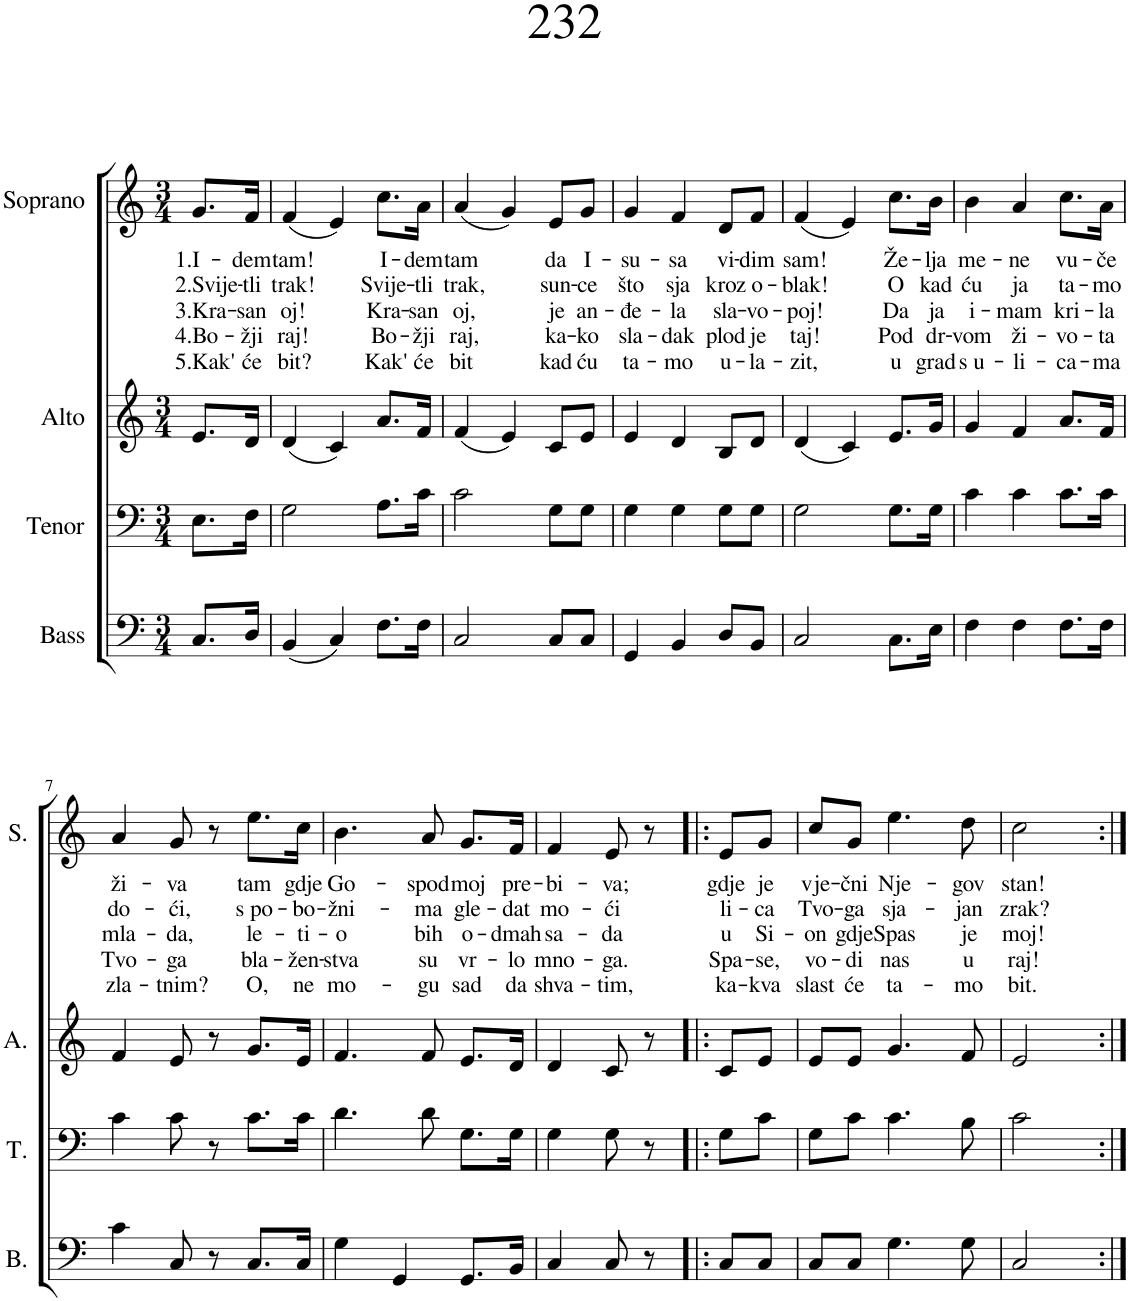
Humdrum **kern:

**kern	**kern	**kern	**kern	**text	**text	**text	**text	**text
*part4	*part3	*part2	*part1	*part1	*part1	*part1	*part1	*part1
*staff4	*staff3	*staff2	*staff1	*staff1	*staff1	*staff1	*staff1	*staff1
*I"Bass	*I"Tenor	*I"Alto	*I"Soprano	*	*	*	*	*
*I'B.	*I'T.	*I'A.	*I'S.	*	*	*	*	*
*clefF4	*clefF4	*clefG2	*clefG2	*	*	*	*	*
*k[]	*k[]	*k[]	*k[]	*	*	*	*	*
*M3/4	*M3/4	*M3/4	*M3/4	*	*	*	*	*
=1	=1	=1	=1	=1	=1	=1	=1	=1
!	!	!	!	!LO:LY:b	!LO:LY:b	!LO:LY:b	!LO:LY:b	!LO:LY:b
8.C/L	8.E\L	8.e/L	8.g/L	1.I-	2.Svije-	3.Kra-	4.Bo-	5.Kak'
!	!	!	!	!LO:LY:b	!LO:LY:b	!LO:LY:b	!LO:LY:b	!LO:LY:b
16D/Jk	16F\Jk	16d/Jk	16f/Jk	-dem	-tli	-san	-žji	će
=2	=2	=2	=2	=2	=2	=2	=2	=2
!	!	!	!	!LO:LY:b	!LO:LY:b	!LO:LY:b	!LO:LY:b	!LO:LY:b
(4BB/	2G\	(4d/	(4f/	tam!	trak!	oj!	raj!	bit?
4C/)	.	4c/)	4e/)	.	.	.	.	.
!	!	!	!	!LO:LY:b	!LO:LY:b	!LO:LY:b	!LO:LY:b	!LO:LY:b
8.F\L	8.A\L	8.a/L	8.cc\L	I-	Svije-	Kra-	Bo-	Kak'
!	!	!	!	!LO:LY:b	!LO:LY:b	!LO:LY:b	!LO:LY:b	!LO:LY:b
16F\Jk	16c\Jk	16f/Jk	16a\Jk	-dem	-tli	-san	-žji	će
=3	=3	=3	=3	=3	=3	=3	=3	=3
!	!	!	!	!LO:LY:b	!LO:LY:b	!LO:LY:b	!LO:LY:b	!LO:LY:b
2C/	2c\	(4f/	(4a/	tam	trak,	oj,	raj,	bit
.	.	4e/)	4g/)	.	.	.	.	.
!	!	!	!	!LO:LY:b	!LO:LY:b	!LO:LY:b	!LO:LY:b	!LO:LY:b
8C/L	8G\L	8c/L	8e/L	da	sun-	je	ka-	kad
!	!	!	!	!LO:LY:b	!LO:LY:b	!LO:LY:b	!LO:LY:b	!LO:LY:b
8C/J	8G\J	8e/J	8g/J	I-	-ce	an-	-ko	ću
=4	=4	=4	=4	=4	=4	=4	=4	=4
!	!	!	!	!LO:LY:b	!LO:LY:b	!LO:LY:b	!LO:LY:b	!LO:LY:b
4GG/	4G\	4e/	4g/	-su-	što	-đe-	sla-	ta-
!	!	!	!	!LO:LY:b	!LO:LY:b	!LO:LY:b	!LO:LY:b	!LO:LY:b
4BB/	4G\	4d/	4f/	-sa	sja	-la	-dak	-mo
!	!	!	!	!LO:LY:b	!LO:LY:b	!LO:LY:b	!LO:LY:b	!LO:LY:b
8D/L	8G\L	8B/L	8d/L	vi-	kroz	sla-	plod	u-
!	!	!	!	!LO:LY:b	!LO:LY:b	!LO:LY:b	!LO:LY:b	!LO:LY:b
8BB/J	8G\J	8d/J	8f/J	-dim	o-	-vo-	je	-la-
=5	=5	=5	=5	=5	=5	=5	=5	=5
!	!	!	!	!LO:LY:b	!LO:LY:b	!LO:LY:b	!LO:LY:b	!LO:LY:b
2C/	2G\	(4d/	(4f/	sam!	-blak!	-poj!	taj!	-zit,
.	.	4c/)	4e/)	.	.	.	.	.
!	!	!	!	!LO:LY:b	!LO:LY:b	!LO:LY:b	!LO:LY:b	!LO:LY:b
8.C\L	8.G\L	8.e/L	8.cc\L	Že-	O	Da	Pod	u
!	!	!	!	!LO:LY:b	!LO:LY:b	!LO:LY:b	!LO:LY:b	!LO:LY:b
16E\Jk	16G\Jk	16g/Jk	16b\Jk	-lja	kad	ja	dr-	grad
=6	=6	=6	=6	=6	=6	=6	=6	=6
!	!	!	!	!LO:LY:b	!LO:LY:b	!LO:LY:b	!LO:LY:b	!LO:LY:b
4F\	4c\	4g/	4b\	me-	ću	i-	-vom	s u-
!	!	!	!	!LO:LY:b	!LO:LY:b	!LO:LY:b	!LO:LY:b	!LO:LY:b
4F\	4c\	4f/	4a/	-ne	ja	-mam	ži-	-li-
!	!	!	!	!LO:LY:b	!LO:LY:b	!LO:LY:b	!LO:LY:b	!LO:LY:b
8.F\L	8.c\L	8.a/L	8.cc\L	vu-	ta-	kri-	-vo-	-ca-
!	!	!	!	!LO:LY:b	!LO:LY:b	!LO:LY:b	!LO:LY:b	!LO:LY:b
16F\Jk	16c\Jk	16f/Jk	16a\Jk	-če	-mo	-la	-ta	-ma
!!LO:LB:g=z
=7	=7	=7	=7	=7	=7	=7	=7	=7
!	!	!	!	!LO:LY:b	!LO:LY:b	!LO:LY:b	!LO:LY:b	!LO:LY:b
4c\	4c\	4f/	4a/	ži-	do-	mla-	Tvo-	zla-
!	!	!	!	!LO:LY:b	!LO:LY:b	!LO:LY:b	!LO:LY:b	!LO:LY:b
8C/	8c\	8e/	8g/	-va	-ći,	-da,	-ga	-tnim?
8r	8r	8r	8r	.	.	.	.	.
!	!	!	!	!LO:LY:b	!LO:LY:b	!LO:LY:b	!LO:LY:b	!LO:LY:b
8.C/L	8.c\L	8.g/L	8.ee\L	tam	s po-	le-	bla-	O,
!	!	!	!	!LO:LY:b	!LO:LY:b	!LO:LY:b	!LO:LY:b	!LO:LY:b
16C/Jk	16c\Jk	16e/Jk	16cc\Jk	gdje	-bo-	-ti-	-žen-	ne
=8	=8	=8	=8	=8	=8	=8	=8	=8
!	!	!	!	!LO:LY:b	!LO:LY:b	!LO:LY:b	!LO:LY:b	!LO:LY:b
4G\	4.d\	4.f/	4.b\	Go-	-žni-	-o	-stva	mo-
4GG/	.	.	.	.	.	.	.	.
!	!	!	!	!LO:LY:b	!LO:LY:b	!LO:LY:b	!LO:LY:b	!LO:LY:b
.	8d\	8f/	8a/	-spod	-ma	bih	su	-gu
!	!	!	!	!LO:LY:b	!LO:LY:b	!LO:LY:b	!LO:LY:b	!LO:LY:b
8.GG/L	8.G\L	8.e/L	8.g/L	moj	gle-	o-	vr-	sad
!	!	!	!	!LO:LY:b	!LO:LY:b	!LO:LY:b	!LO:LY:b	!LO:LY:b
16BB/Jk	16G\Jk	16d/Jk	16f/Jk	pre-	-dat	-dmah	-lo	da
=9	=9	=9	=9	=9	=9	=9	=9	=9
!	!	!	!	!LO:LY:b	!LO:LY:b	!LO:LY:b	!LO:LY:b	!LO:LY:b
4C/	4G\	4d/	4f/	-bi-	mo-	sa-	mno-	shva-
!	!	!	!	!LO:LY:b	!LO:LY:b	!LO:LY:b	!LO:LY:b	!LO:LY:b
8C/	8G\	8c/	8e/	-va;	-ći	-da	-ga.	-tim,
8r	8r	8r	8r	.	.	.	.	.
=10!|:	=10!|:	=10!|:	=10!|:	=10!|:	=10!|:	=10!|:	=10!|:	=10!|:
!	!	!	!	!LO:LY:b	!LO:LY:b	!LO:LY:b	!LO:LY:b	!LO:LY:b
8C/L	8G\L	8c/L	8e/L	gdje	li-	u	Spa-	ka-
!	!	!	!	!LO:LY:b	!LO:LY:b	!LO:LY:b	!LO:LY:b	!LO:LY:b
8C/J	8c\J	8e/J	8g/J	je	-ca	Si-	-se,	-kva
=11	=11	=11	=11	=11	=11	=11	=11	=11
!	!	!	!	!LO:LY:b	!LO:LY:b	!LO:LY:b	!LO:LY:b	!LO:LY:b
8C/L	8G\L	8e/L	8cc/L	vje-	Tvo-	-on	vo-	slast
!	!	!	!	!LO:LY:b	!LO:LY:b	!LO:LY:b	!LO:LY:b	!LO:LY:b
8C/J	8c\J	8e/J	8g/J	-čni	-ga	gdje	-di	će
!	!	!	!	!LO:LY:b	!LO:LY:b	!LO:LY:b	!LO:LY:b	!LO:LY:b
4.G\	4.c\	4.g/	4.ee\	Nje-	sja-	Spas	nas	ta-
!	!	!	!	!LO:LY:b	!LO:LY:b	!LO:LY:b	!LO:LY:b	!LO:LY:b
8G\	8B\	8f/	8dd\	-gov	-jan	je	u	-mo
=12	=12	=12	=12	=12	=12	=12	=12	=12
!	!	!	!	!LO:LY:b	!LO:LY:b	!LO:LY:b	!LO:LY:b	!LO:LY:b
2C/	2c\	2e/	2cc\	stan!	zrak?	moj!	raj!	bit.
=:|!	=:|!	=:|!	=:|!	=:|!	=:|!	=:|!	=:|!	=:|!
*-	*-	*-	*-	*-	*-	*-	*-	*-
